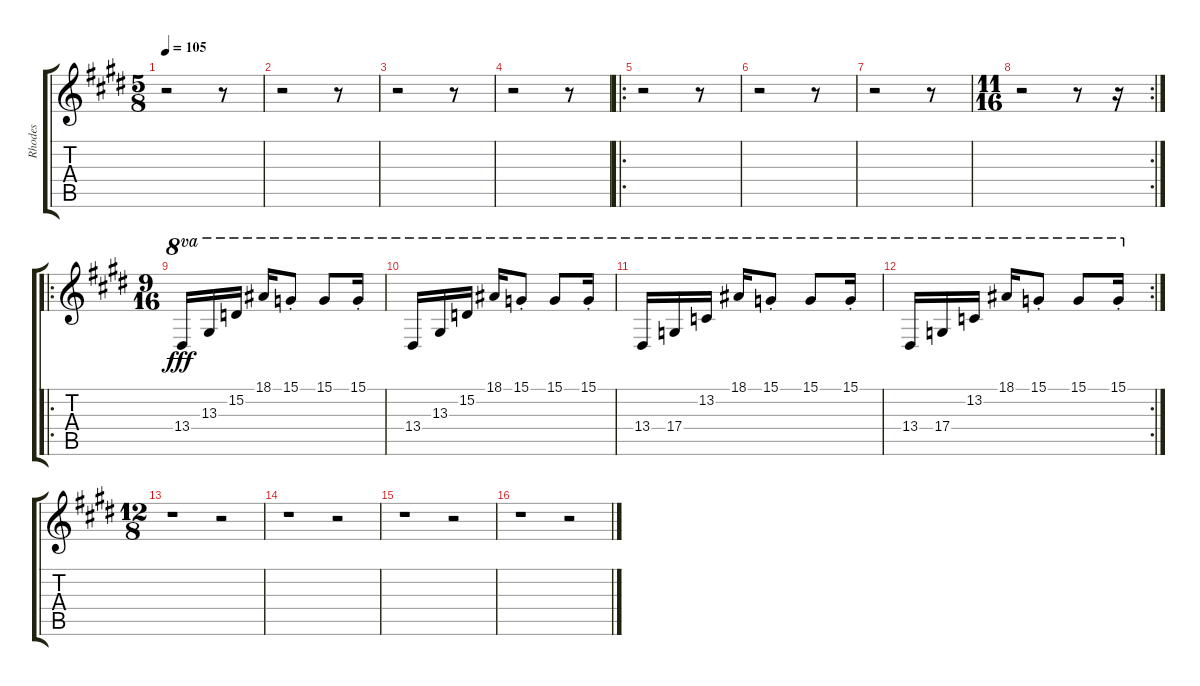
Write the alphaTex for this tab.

\track ("Rhodes" "Rhodes") {instrument electricpiano1}
\staff {score tabs}
\tuning (E4 B3 G3 D3 A2 E2) {hide}
\ts (5 8)
\tempo 105
\clef g2
\ks e
r.2{dy fff instrument electricpiano1} r.8 |
\ks c#minor
r.2 r.8 |
r.2 r.8 |
r.2 r.8 |
\ro
\ks e
r.2 r.8 |
\ks c#minor
r.2 r.8 |
r.2 r.8 |
\rc 2
\ts (11 16)
r.2 r.8 r.16 |
\ro
\ts (9 16)
\ks e
13.4.16{ot 8va} 13.3.16{ot 8va} 15.2.16{ot 8va} 18.1.16{ot 8va} 15.1{st}.8{ot 8va} 15.1.8{ot 8va} 15.1{st}.16{ot 8va} |
\ks c#minor
13.4.16{ot 8va} 13.3.16{ot 8va} 15.2.16{ot 8va} 18.1.16{ot 8va} 15.1{st}.8{ot 8va} 15.1.8{ot 8va} 15.1{st}.16{ot 8va} |
13.4.16{ot 8va} 17.4.16{ot 8va} 13.2.16{ot 8va} 18.1.16{ot 8va} 15.1{st}.8{ot 8va} 15.1.8{ot 8va} 15.1{st}.16{ot 8va} |
\rc 2
13.4.16{ot 8va} 17.4.16{ot 8va} 13.2.16{ot 8va} 18.1.16{ot 8va} 15.1{st}.8{ot 8va} 15.1.8{ot 8va} 15.1{st}.16{ot 8va} |
\ts (12 8)
\ks e
r.1 r.2 |
\ks c#minor
r.1 r.2 |
\ks e
r.1 r.2 |
\ks c#minor
r.1 r.2
